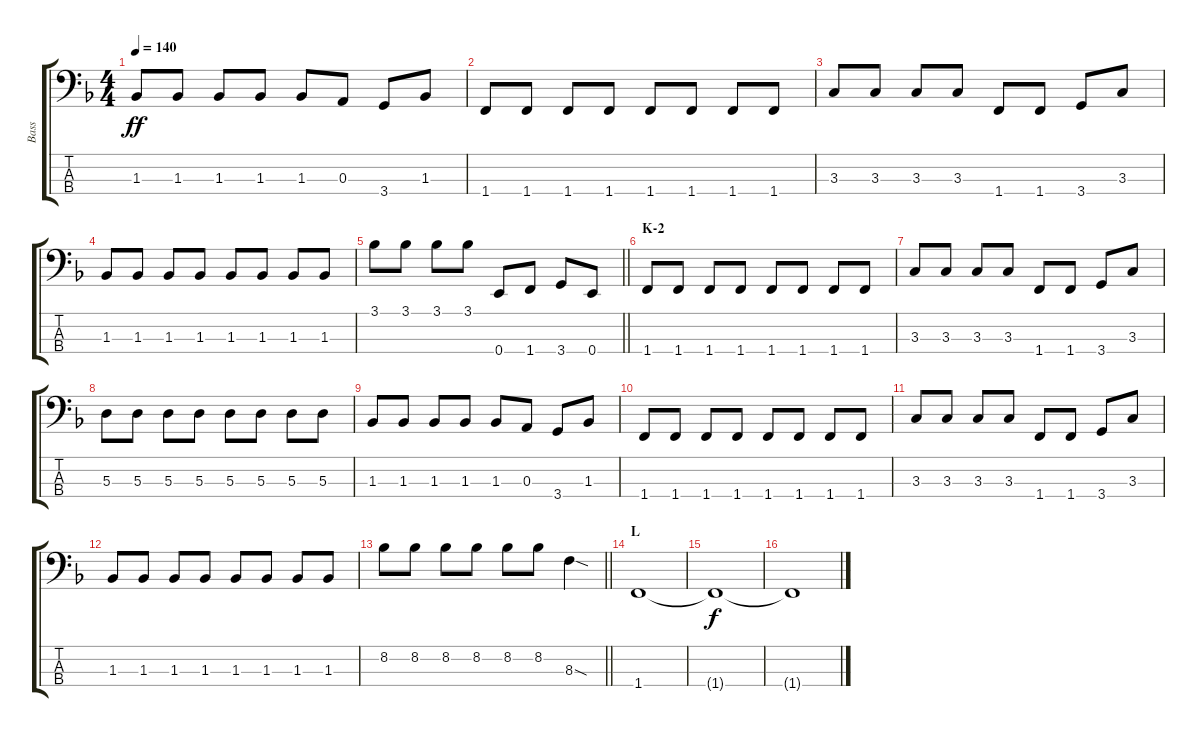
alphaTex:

\track ("Bass" "Bass") {instrument electricbasspick}
\staff {score tabs}
\tuning (G2 D2 A1 E1) {hide}
\ts (4 4)
\tempo 140
\clef f4
\ks f
1.3.8{dy ff} 1.3.8 1.3.8 1.3.8 1.3.8 0.3.8 3.4.8 1.3.8 |
1.4.8 1.4.8 1.4.8 1.4.8 1.4.8 1.4.8 1.4.8 1.4.8 |
3.3.8 3.3.8 3.3.8 3.3.8 1.4.8 1.4.8 3.4.8 3.3.8 |
1.3.8 1.3.8 1.3.8 1.3.8 1.3.8 1.3.8 1.3.8 1.3.8 |
\barLineRight lightlight
3.1.8 3.1.8 3.1.8 3.1.8 0.4.8 1.4.8 3.4.8 0.4.8 |
\section ("" "K-2")
1.4.8 1.4.8 1.4.8 1.4.8 1.4.8 1.4.8 1.4.8 1.4.8 |
3.3.8 3.3.8 3.3.8 3.3.8 1.4.8 1.4.8 3.4.8 3.3.8 |
5.3.8 5.3.8 5.3.8 5.3.8 5.3.8 5.3.8 5.3.8 5.3.8 |
1.3.8 1.3.8 1.3.8 1.3.8 1.3.8 0.3.8 3.4.8 1.3.8 |
1.4.8 1.4.8 1.4.8 1.4.8 1.4.8 1.4.8 1.4.8 1.4.8 |
3.3.8 3.3.8 3.3.8 3.3.8 1.4.8 1.4.8 3.4.8 3.3.8 |
1.3.8 1.3.8 1.3.8 1.3.8 1.3.8 1.3.8 1.3.8 1.3.8 |
\barLineRight lightlight
8.2.8 8.2.8 8.2.8 8.2.8 8.2.8 8.2.8 8.3{sod}.4 |
\section ("" "L")
1.4.1 |
1.4{t}.1{dy f} |
1.4{t}.1
